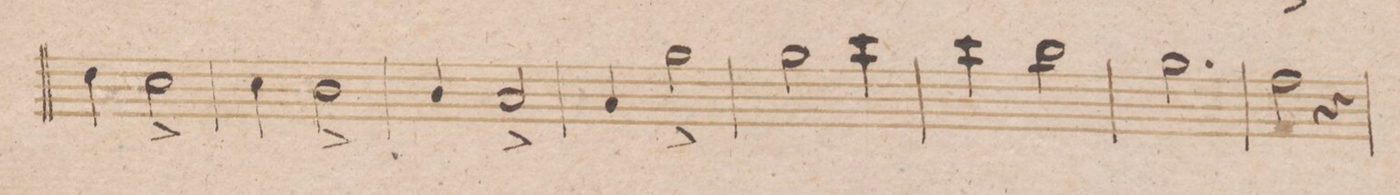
**kern	**dynam
*I"Oboe 1mo	*
*clefG2	*
*k[b-]	*
*met(c)	*
*M3/4	*
4dd\	.
2cc^<\	.
=45	=45
4cc\	.
2b-^<\	.
=46	=46
4b-/	.
2a^</	.
=47	=47
4a/	.
2gg^<\	.
=48	=48
2gg\	.
4ccc\	.
=49	=49
4ccc\	.
2bb-\	.
=50	=50
2.gg\	.
=51	=51
2ff\	.
4r	.
=52	=52
*-	*-
